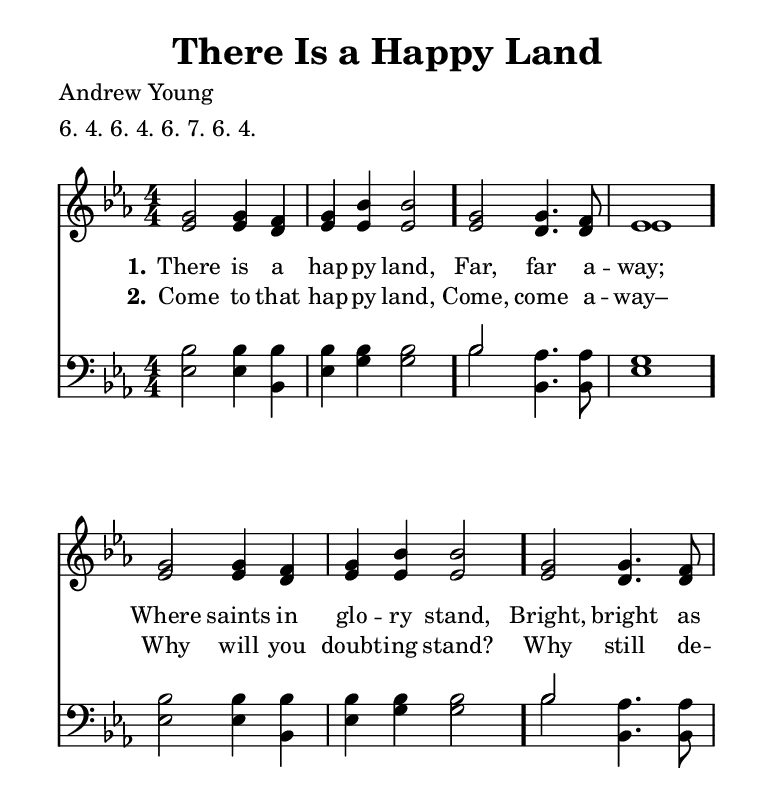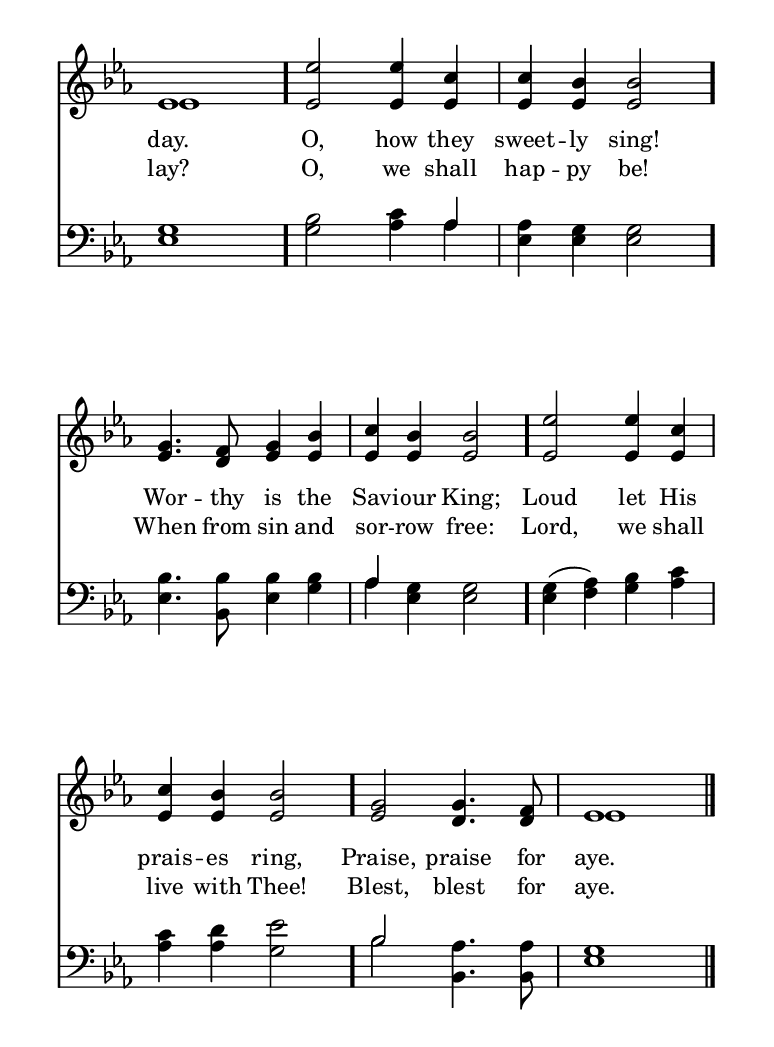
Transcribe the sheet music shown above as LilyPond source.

\include "common/global.ily"
\paper {
  \include "common/paper.ily"
  ragged-bottom = ##t
  systems-per-page = #(cond (is-eogsized 2) (#t #f))
  page-count = #(cond (is-eogsized 2) (#t #f))
  system-count = #(cond (is-eogsized 3) (#t #f))
  system-system-spacing.padding = 11
}

\header{
  hymnnumber = "361"
  title = "There Is a Happy Land"
  tunename = "Happy Land" % similar to EOG056
  meter = "6. 4. 6. 4. 6. 7. 6. 4."
  poet = "Andrew Young"
  composer = ""
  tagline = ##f
}

global = {
  \include "common/overrides.ily"
  \override Staff.TimeSignature.style = #'numbered
  \time 4/4
  \override Score.MetronomeMark.transparent = ##t % hide all fermata changes too
  \tempo 4=140
  \key ees \major % EOG056 is in `f`
  \autoBeamOff
}

patternAA = { c2     c4 c4 | c4 c4 c2 }
patternAB = { c4. c8 c4 c4 | c4 c4 c2 }
patternAC = { c4( c) c4 c4 | c4 c4 c2 }

patternBA = { c2 c4. c8 | c1 }

notesSoprano = {
\global
\transpose f ees
\relative c'' {

  \changePitch \patternAA { a a g | a c c }
  \changePitch \patternBA { a a g | f }
  \changePitch \patternAA { a a g | a c c }
  \changePitch \patternBA { a a g | f }

  \changePitch \patternAA { f' f d | d c c }
  \changePitch \patternAB { a g a c | d c c }
  \changePitch \patternAA { f f d | d c c }
  \changePitch \patternBA { a a g | f }

  \bar "|."

}
}

notesAlto = {
\global
\transpose f ees
\relative e' {

  \changePitch \patternAA { f f e | f f f }
  \changePitch \patternBA { f e e | f }
  \changePitch \patternAA { f f e | f f f }
  \changePitch \patternBA { f e e | f }

  \changePitch \patternAA { f f f | f f f }
  \changePitch \patternAB { f e f f | f f f }
  \changePitch \patternAA { f f f | f f f }
  \changePitch \patternBA { f e e | f }

}
}

notesTenor = {
\global
\transpose f ees
\relative a {

  \changePitch \patternAA { c c c | c c c }
  \changePitch \patternBA { c bes bes | a }
  \changePitch \patternAA { c c c | c c c }
  \changePitch \patternBA { c bes bes | a }

  \changePitch \patternAA { c d bes | bes a a }
  \changePitch \patternAB { c c c c | bes a a }
  \changePitch \patternAC { a( bes) c d | d e f }
  \changePitch \patternBA { c bes bes | a }

}
}

notesBass = {
\global
\transpose f ees
\relative f {

  \changePitch \patternAA { f f c | f a a }
  \changePitch \patternBA { c c, c | f }
  \changePitch \patternAA { f f c | f a a }
  \changePitch \patternBA { c c, c | f }

  \changePitch \patternAA { a bes bes | f f f }
  \changePitch \patternAB { f c f a | bes f f }
  \changePitch \patternAC { f( g) a bes | bes bes a }
  \changePitch \patternBA { c c, c | f }

}
}

wordsA = \lyricmode {
\set stanza = "1."

There is a hap -- py land, \bar "."
Far, far a -- way; \bar "."
Where saints in glo -- ry stand, \bar "."
Bright, bright as day. \bar "."
O, how they sweet -- ly sing! \bar "."
Wor -- thy is the Sav -- iour King; \bar "."
Loud let His prais -- es ring, \bar "."
Praise, praise for aye. \bar "."

}

wordsB = \lyricmode {
\set stanza = "2."

Come to that hap -- py land,
Come, come a -- way–
Why will you doubt -- ing stand?
Why still de -- lay?
O, we shall hap -- py be!
When from sin and sor -- row free:
Lord, we shall live with Thee!
Blest, blest for aye.

}

\score {
  \context ChoirStaff <<
    \context Staff = upper <<
      \set Staff.autoBeaming = ##f
      \set ChoirStaff.systemStartDelimiter = #'SystemStartBar
      \set ChoirStaff.printPartCombineTexts = ##f
      \partcombine #'(2 . 9) \notesSoprano \notesAlto
      \context NullVoice = sopranos { \voiceOne << \notesSoprano >> }
      \context NullVoice = altos { \voiceTwo << \notesAlto >> }
      \context Lyrics = one   \lyricsto sopranos \wordsA
      \context Lyrics = two   \lyricsto sopranos \wordsB
    >>
    \context Staff = men <<
      \set Staff.autoBeaming = ##f
      \clef bass
      \set ChoirStaff.printPartCombineTexts = ##f
      \partcombine #'(2 . 9) \notesTenor \notesBass
      \context NullVoice = tenors { \voiceOne << \notesTenor >> }
      \context NullVoice = basses { \voiceTwo << \notesBass >> }
    >>
  >>
  \layout {
    \include "common/layout.ily"
  }
  \midi{
    \include "common/midi.ily"
  }
}

\version "2.19.49"  % necessary for upgrading to future LilyPond versions.

% vi:set et ts=2 sw=2 ai nocindent syntax=lilypond:
